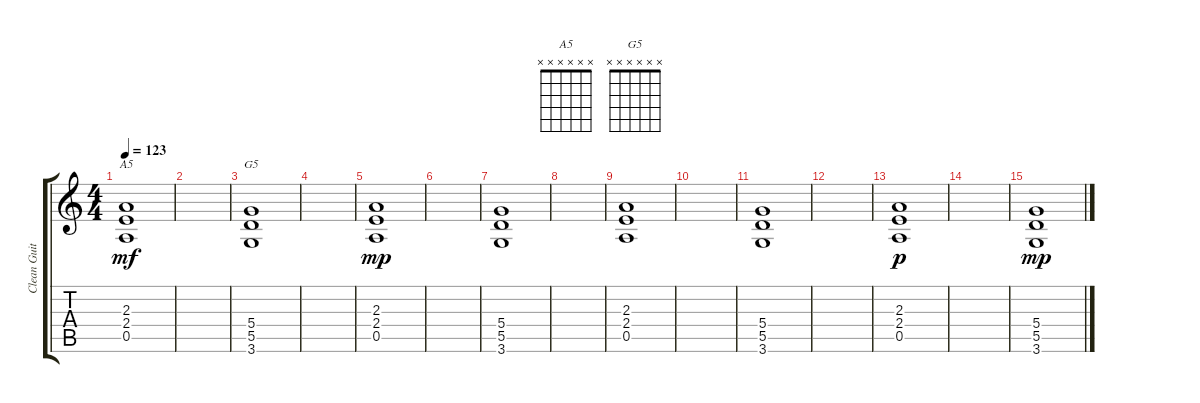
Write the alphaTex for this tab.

\track ("Clean Guitar" "Clean Guit") {instrument acousticguitarsteel}
\staff {score tabs}
\tuning (E4 B3 G3 D3 A2 E2) {hide}
\chord ("A5" x x x x x x) {firstfret 0}
\chord ("G5" x x x x x x) {firstfret 0}
\ts (4 4)
\tempo 123
\clef g2
\ks c
(2.3 2.4 0.5).1{ch "A5" dy mf} |
|
(5.4 5.5 3.6).1{ch "G5"} |
|
(2.3 2.4 0.5).1{dy mp} |
|
(5.4 5.5 3.6).1 |
|
(2.3 2.4 0.5).1 |
|
(5.4 5.5 3.6).1 |
|
(2.3 2.4 0.5).1{dy p} |
|
(5.4 5.5 3.6).1{dy mp}
